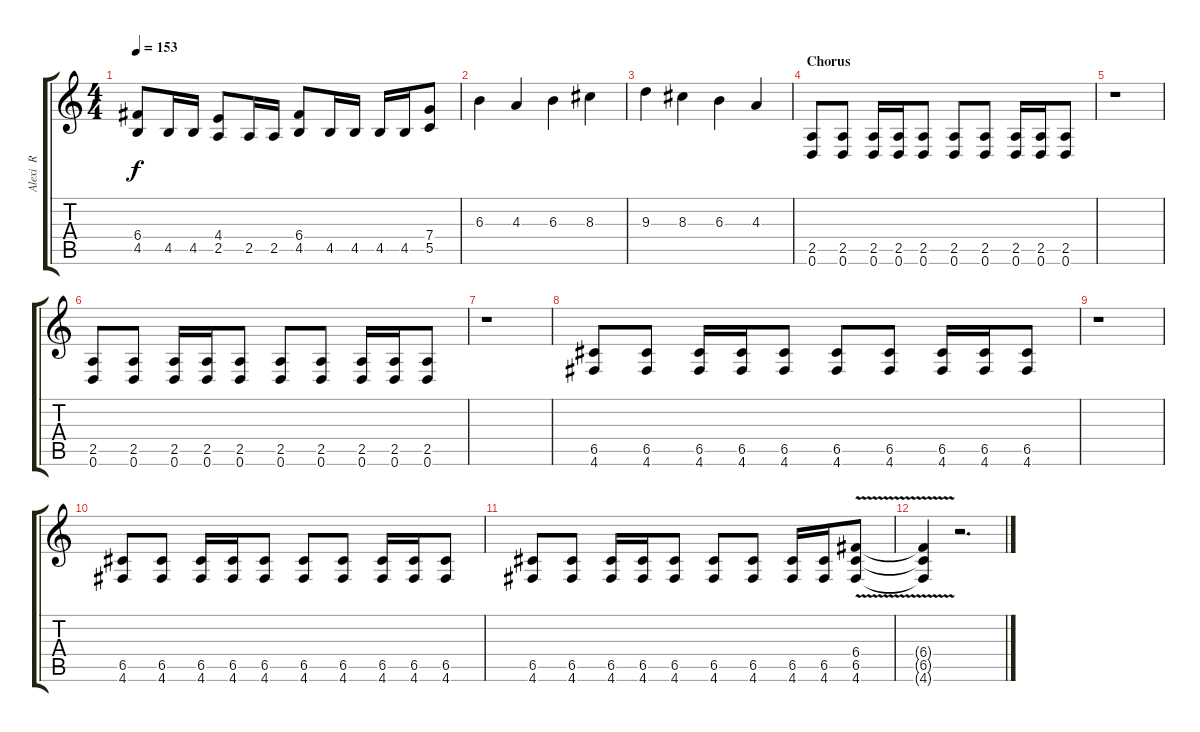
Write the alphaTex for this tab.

\track ("Alexi  R" "Alexi  R") {instrument distortionguitar}
\staff {score tabs}
\tuning (D4 A3 F3 C3 G2 D2) {hide}
\ts (4 4)
\tempo 153
\clef g2
\ks c
(6.4 4.5).8{dy f} 4.5.16 4.5.16 (4.4 2.5).8 2.5.16 2.5.16 (6.4 4.5).8 4.5.16 4.5.16 4.5.16 4.5.16 (7.4 5.5).8 |
6.3.4 4.3.4 6.3.4 8.3.4 |
9.3.4 8.3.4 6.3.4 4.3.4 |
\section ("" "Chorus")
(2.5 0.6).8 (2.5 0.6).8 (2.5 0.6).16 (2.5 0.6).16 (2.5 0.6).8 (2.5 0.6).8 (2.5 0.6).8 (2.5 0.6).16 (2.5 0.6).16 (2.5 0.6).8 |
r.1 |
(2.5 0.6).8 (2.5 0.6).8 (2.5 0.6).16 (2.5 0.6).16 (2.5 0.6).8 (2.5 0.6).8 (2.5 0.6).8 (2.5 0.6).16 (2.5 0.6).16 (2.5 0.6).8 |
r.1 |
(6.5 4.6).8 (6.5 4.6).8 (6.5 4.6).16 (6.5 4.6).16 (6.5 4.6).8 (6.5 4.6).8 (6.5 4.6).8 (6.5 4.6).16 (6.5 4.6).16 (6.5 4.6).8 |
r.1 |
(6.5 4.6).8 (6.5 4.6).8 (6.5 4.6).16 (6.5 4.6).16 (6.5 4.6).8 (6.5 4.6).8 (6.5 4.6).8 (6.5 4.6).16 (6.5 4.6).16 (6.5 4.6).8 |
(6.5 4.6).8 (6.5 4.6).8 (6.5 4.6).16 (6.5 4.6).16 (6.5 4.6).8 (6.5 4.6).8 (6.5 4.6).8 (6.5 4.6).16 (6.5 4.6).16 (6.4{v} 6.5{v} 4.6{v}).8 |
(6.4{t} 6.5{t} 4.6{t}).4 r.2{d}
